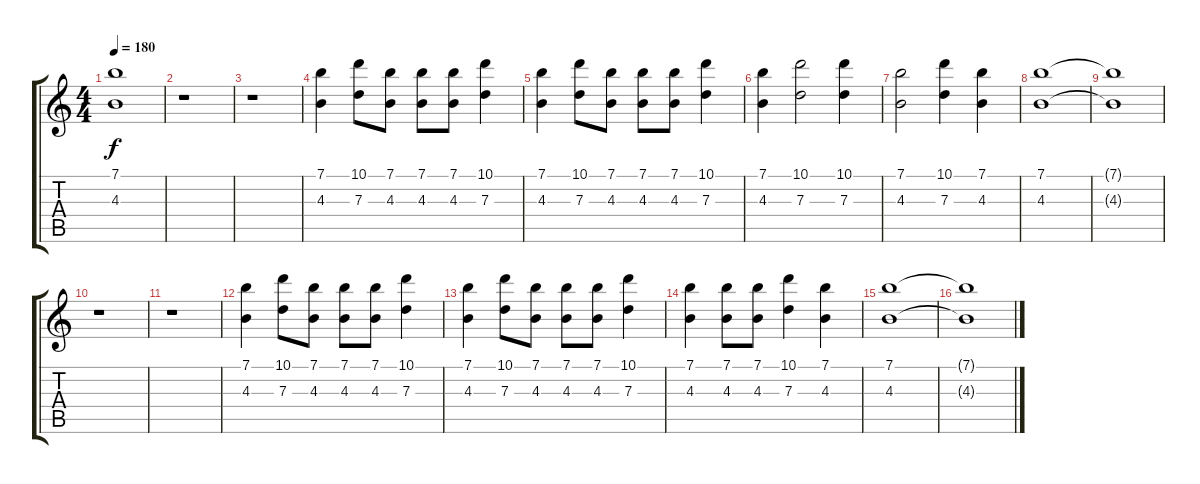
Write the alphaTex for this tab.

\track "" {instrument overdrivenguitar}
\staff {score tabs}
\tuning (E4 B3 G3 D3 A2 E2) {hide}
\ts (4 4)
\tempo 180
\clef g2
\ks c
(7.1{t} 4.3{t}).1{dy f} |
r.1 |
r.1 |
(7.1 4.3).4 (10.1 7.3).8 (7.1 4.3).8 (7.1 4.3).8 (7.1 4.3).8 (10.1 7.3).4 |
(7.1 4.3).4 (10.1 7.3).8 (7.1 4.3).8 (7.1 4.3).8 (7.1 4.3).8 (10.1 7.3).4 |
(7.1 4.3).4 (10.1 7.3).2 (10.1 7.3).4 |
(7.1 4.3).2 (10.1 7.3).4 (7.1 4.3).4 |
(7.1 4.3).1 |
(7.1{t} 4.3{t}).1 |
r.1 |
r.1 |
(7.1 4.3).4 (10.1 7.3).8 (7.1 4.3).8 (7.1 4.3).8 (7.1 4.3).8 (10.1 7.3).4 |
(7.1 4.3).4 (10.1 7.3).8 (7.1 4.3).8 (7.1 4.3).8 (7.1 4.3).8 (10.1 7.3).4 |
(7.1 4.3).4 (7.1 4.3).8 (7.1 4.3).8 (10.1 7.3).4 (7.1 4.3).4 |
(7.1 4.3).1 |
(7.1{t} 4.3{t}).1
